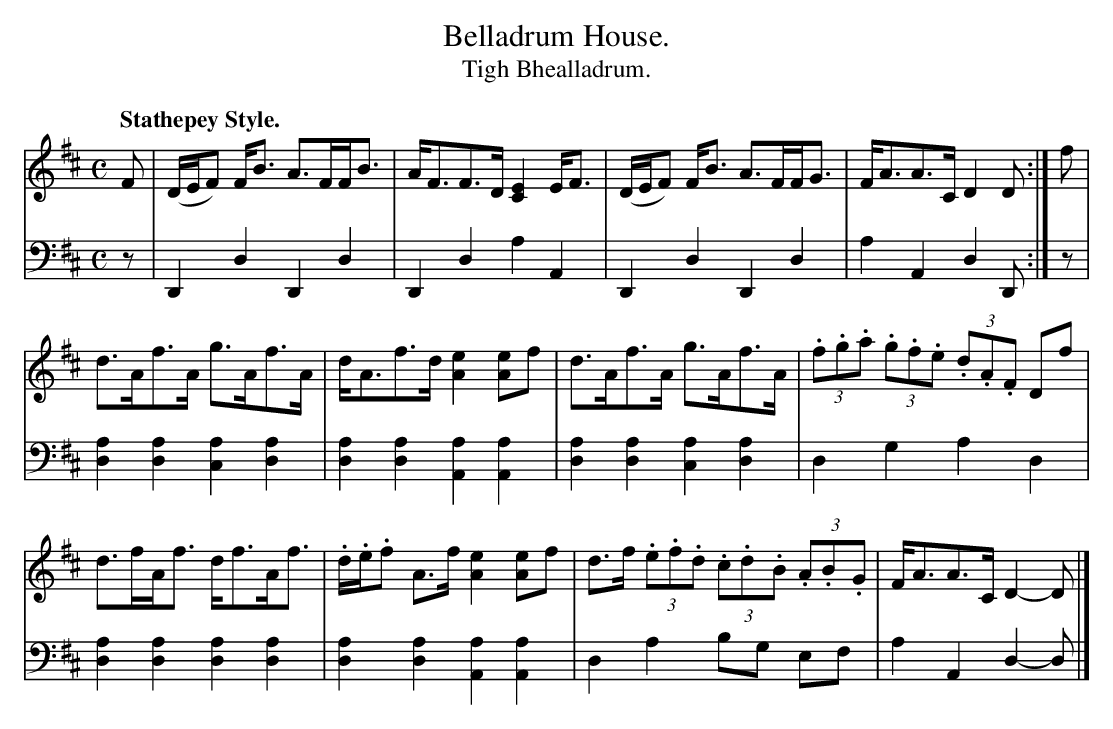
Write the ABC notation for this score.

X:1
T: Belladrum House.
T: Tigh Bhealladrum.
M: C
L: 1/8
Q: "Stathepey Style."
K: D
V: 1 staves=2
F |\
(D/E/F) F<B A>FF<B | A<FF>D [E2C2]E<F | (D/E/F) F<B A>FF<G | F<AA>C D2D :| f |
d>Af>A g>Af>A | d<Af>d [e2A2][eA]f | d>Af>A g>Af>A | (3.f.g.a (3.g.f.e (3.d.A.F Df |
d>fA<f d<fA<f | .d/.e/.f A>f [e2A2][eA]f | d>f (3.e.f.d (3.c.d.B (3.A.B.G | F<AA>C D2-D |]
V: 2 clef=bass middle=d
z |\
D2d2 D2d2 | D2d2 a2A2 | D2d2 D2d2 | a2A2 d2D :| z |
[a2d2][a2d2] [a2c2][a2d2] | [a2d2][a2d2] [a2A2][a2A2] |\
[a2d2][a2d2] [a2c2][a2d2] | d2g2 a2d2 |
[a2d2][a2d2] [a2d2][a2d2] | [a2d2][a2d2] [a2A2][a2A2] |\
d2a2 bg ef | a2A2 d2-d |]
